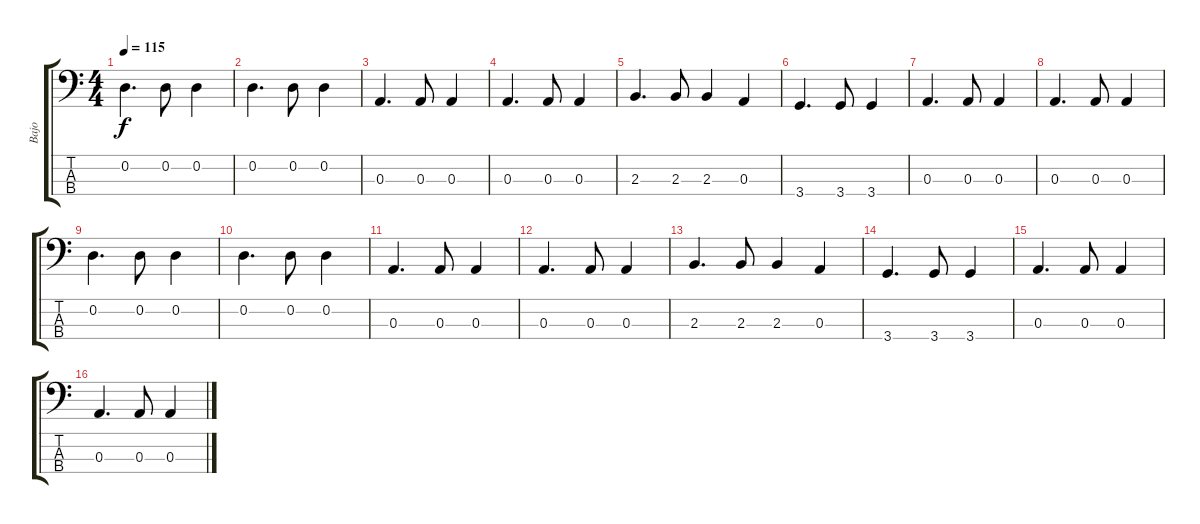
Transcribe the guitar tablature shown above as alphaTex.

\track ("Bajo" "Bajo") {instrument electricbassfinger}
\staff {score tabs}
\tuning (G2 D2 A1 E1) {hide}
\ts (4 4)
\tempo 115
\clef f4
\ks c
0.2.4{d dy f} 0.2.8 0.2.4 |
0.2.4{d} 0.2.8 0.2.4 |
0.3.4{d} 0.3.8 0.3.4 |
0.3.4{d} 0.3.8 0.3.4 |
2.3.4{d} 2.3.8 2.3.4 0.3.4 |
3.4.4{d} 3.4.8 3.4.4 |
0.3.4{d} 0.3.8 0.3.4 |
0.3.4{d} 0.3.8 0.3.4 |
0.2.4{d} 0.2.8 0.2.4 |
0.2.4{d} 0.2.8 0.2.4 |
0.3.4{d} 0.3.8 0.3.4 |
0.3.4{d} 0.3.8 0.3.4 |
2.3.4{d} 2.3.8 2.3.4 0.3.4 |
3.4.4{d} 3.4.8 3.4.4 |
0.3.4{d} 0.3.8 0.3.4 |
0.3.4{d} 0.3.8 0.3.4
